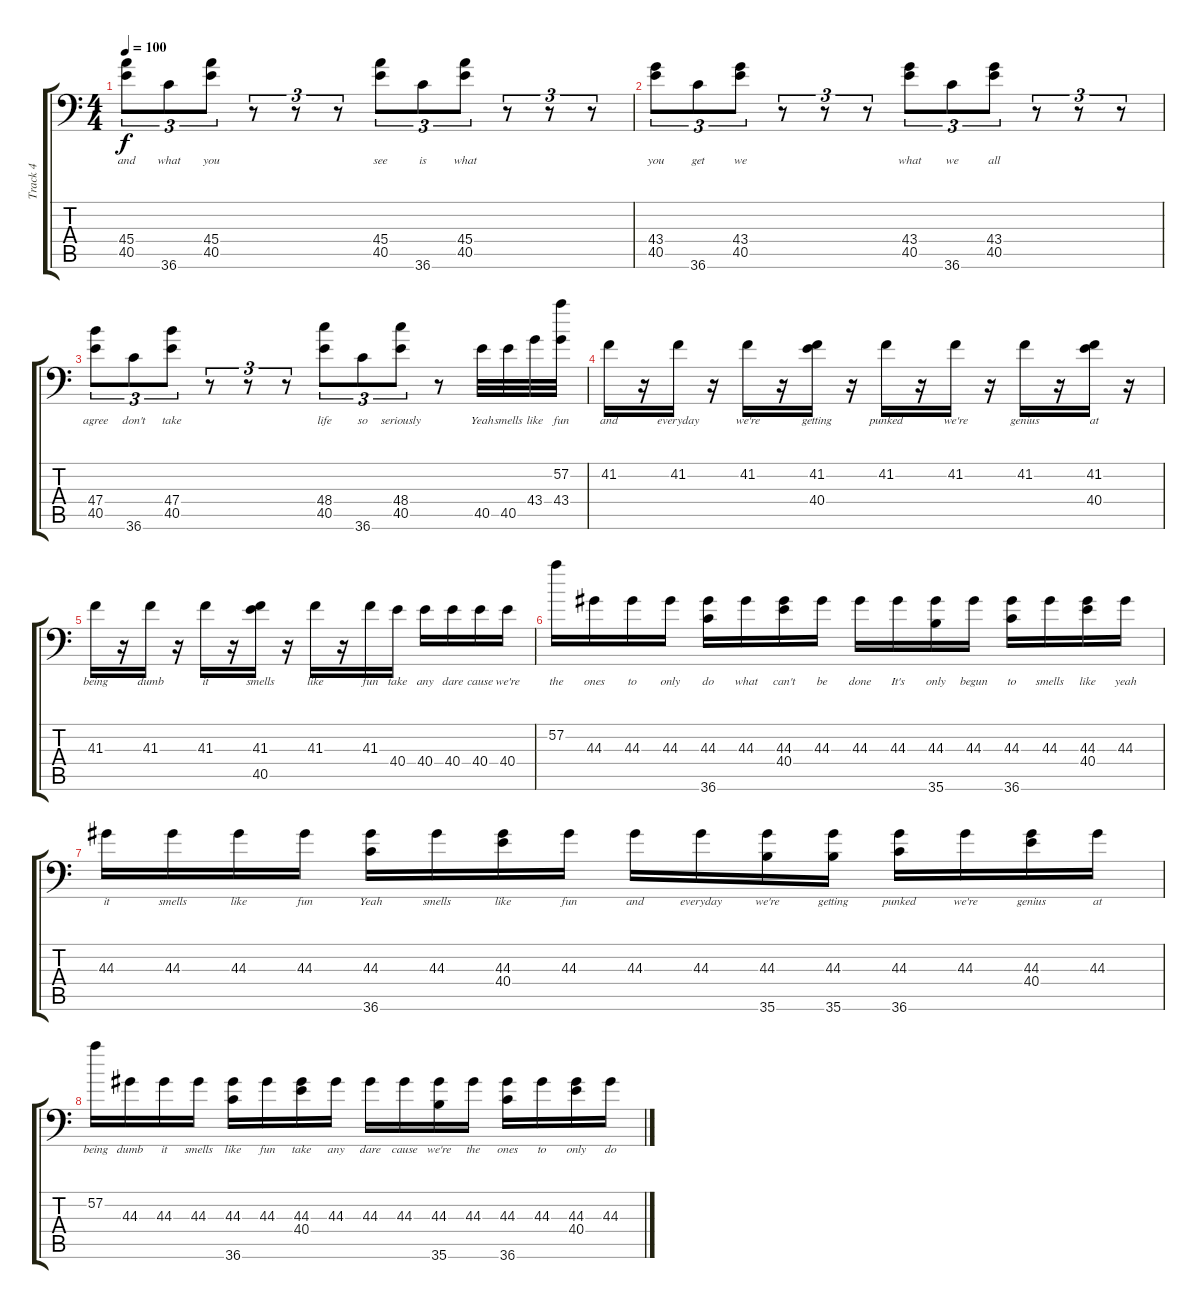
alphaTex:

\track ("Track 4" "Track 4") {instrument acousticgrandpiano}
\staff {score tabs}
\tuning (C-1 C-1 C-1 C-1 C-1 C-1) {hide}
\ts (4 4)
\tempo 100
\clef f4
\ks c
(45.4 40.5).8{tu (3 2) lyrics (0 "and") lyrics (1 "") lyrics (2 "") lyrics (3 "") lyrics (4 "") dy f} 36.6.8{tu (3 2) lyrics (0 "what") lyrics (1 "") lyrics (2 "") lyrics (3 "") lyrics (4 "")} (45.4 40.5).8{tu (3 2) lyrics (0 "you") lyrics (1 "") lyrics (2 "") lyrics (3 "") lyrics (4 "")} r.8{tu (3 2)} r.8{tu (3 2)} r.8{tu (3 2)} (45.4 40.5).8{tu (3 2) lyrics (0 "see") lyrics (1 "") lyrics (2 "") lyrics (3 "") lyrics (4 "")} 36.6.8{tu (3 2) lyrics (0 "is") lyrics (1 "") lyrics (2 "") lyrics (3 "") lyrics (4 "")} (45.4 40.5).8{tu (3 2) lyrics (0 "what") lyrics (1 "") lyrics (2 "") lyrics (3 "") lyrics (4 "")} r.8{tu (3 2)} r.8{tu (3 2)} r.8{tu (3 2)} |
(43.4 40.5).8{tu (3 2) lyrics (0 "you") lyrics (1 "") lyrics (2 "") lyrics (3 "") lyrics (4 "")} 36.6.8{tu (3 2) lyrics (0 "get") lyrics (1 "") lyrics (2 "") lyrics (3 "") lyrics (4 "")} (43.4 40.5).8{tu (3 2) lyrics (0 "we") lyrics (1 "") lyrics (2 "") lyrics (3 "") lyrics (4 "")} r.8{tu (3 2)} r.8{tu (3 2)} r.8{tu (3 2)} (43.4 40.5).8{tu (3 2) lyrics (0 "what") lyrics (1 "") lyrics (2 "") lyrics (3 "") lyrics (4 "")} 36.6.8{tu (3 2) lyrics (0 "we") lyrics (1 "") lyrics (2 "") lyrics (3 "") lyrics (4 "")} (43.4 40.5).8{tu (3 2) lyrics (0 "all") lyrics (1 "") lyrics (2 "") lyrics (3 "") lyrics (4 "")} r.8{tu (3 2)} r.8{tu (3 2)} r.8{tu (3 2)} |
(47.4 40.5).8{tu (3 2) lyrics (0 "agree") lyrics (1 "") lyrics (2 "") lyrics (3 "") lyrics (4 "")} 36.6.8{tu (3 2) lyrics (0 "don't") lyrics (1 "") lyrics (2 "") lyrics (3 "") lyrics (4 "")} (47.4 40.5).8{tu (3 2) lyrics (0 "take") lyrics (1 "") lyrics (2 "") lyrics (3 "") lyrics (4 "")} r.8{tu (3 2)} r.8{tu (3 2)} r.8{tu (3 2)} (48.4 40.5).8{tu (3 2) lyrics (0 "life") lyrics (1 "") lyrics (2 "") lyrics (3 "") lyrics (4 "")} 36.6.8{tu (3 2) lyrics (0 "so") lyrics (1 "") lyrics (2 "") lyrics (3 "") lyrics (4 "")} (48.4 40.5).8{tu (3 2) lyrics (0 "seriously") lyrics (1 "") lyrics (2 "") lyrics (3 "") lyrics (4 "")} r.8 40.5.32{lyrics (0 "Yeah") lyrics (1 "") lyrics (2 "") lyrics (3 "") lyrics (4 "")} 40.5.32{lyrics (0 "smells") lyrics (1 "") lyrics (2 "") lyrics (3 "") lyrics (4 "")} 43.4.32{lyrics (0 "like") lyrics (1 "") lyrics (2 "") lyrics (3 "") lyrics (4 "")} (57.2 43.4).32{lyrics (0 "fun") lyrics (1 "") lyrics (2 "") lyrics (3 "") lyrics (4 "")} |
41.2.16{lyrics (0 "and") lyrics (1 "") lyrics (2 "") lyrics (3 "") lyrics (4 "")} r.16 41.2.16{lyrics (0 "everyday") lyrics (1 "") lyrics (2 "") lyrics (3 "") lyrics (4 "")} r.16 41.2.16{lyrics (0 "we're") lyrics (1 "") lyrics (2 "") lyrics (3 "") lyrics (4 "")} r.16 (41.2 40.4).16{lyrics (0 "getting") lyrics (1 "") lyrics (2 "") lyrics (3 "") lyrics (4 "")} r.16 41.2.16{lyrics (0 "punked") lyrics (1 "") lyrics (2 "") lyrics (3 "") lyrics (4 "")} r.16 41.2.16{lyrics (0 "we're") lyrics (1 "") lyrics (2 "") lyrics (3 "") lyrics (4 "")} r.16 41.2.16{lyrics (0 "genius") lyrics (1 "") lyrics (2 "") lyrics (3 "") lyrics (4 "")} r.16 (41.2 40.4).16{lyrics (0 "at") lyrics (1 "") lyrics (2 "") lyrics (3 "") lyrics (4 "")} r.16 |
41.3.16{lyrics (0 "being") lyrics (1 "") lyrics (2 "") lyrics (3 "") lyrics (4 "")} r.16 41.3.16{lyrics (0 "dumb") lyrics (1 "") lyrics (2 "") lyrics (3 "") lyrics (4 "")} r.16 41.3.16{lyrics (0 "it") lyrics (1 "") lyrics (2 "") lyrics (3 "") lyrics (4 "")} r.16 (41.3 40.5).16{lyrics (0 "smells") lyrics (1 "") lyrics (2 "") lyrics (3 "") lyrics (4 "")} r.16 41.3.16{lyrics (0 "like") lyrics (1 "") lyrics (2 "") lyrics (3 "") lyrics (4 "")} r.16 41.3.16{lyrics (0 "fun") lyrics (1 "") lyrics (2 "") lyrics (3 "") lyrics (4 "")} 40.4.16{lyrics (0 "take") lyrics (1 "") lyrics (2 "") lyrics (3 "") lyrics (4 "")} 40.4.16{lyrics (0 "any") lyrics (1 "") lyrics (2 "") lyrics (3 "") lyrics (4 "")} 40.4.16{lyrics (0 "dare") lyrics (1 "") lyrics (2 "") lyrics (3 "") lyrics (4 "")} 40.4.16{lyrics (0 "cause") lyrics (1 "") lyrics (2 "") lyrics (3 "") lyrics (4 "")} 40.4.16{lyrics (0 "we're") lyrics (1 "") lyrics (2 "") lyrics (3 "") lyrics (4 "")} |
57.2.16{lyrics (0 "the") lyrics (1 "") lyrics (2 "") lyrics (3 "") lyrics (4 "")} 44.3.16{lyrics (0 "ones") lyrics (1 "") lyrics (2 "") lyrics (3 "") lyrics (4 "")} 44.3.16{lyrics (0 "to") lyrics (1 "") lyrics (2 "") lyrics (3 "") lyrics (4 "")} 44.3.16{lyrics (0 "only") lyrics (1 "") lyrics (2 "") lyrics (3 "") lyrics (4 "")} (44.3 36.6).16{lyrics (0 "do") lyrics (1 "") lyrics (2 "") lyrics (3 "") lyrics (4 "")} 44.3.16{lyrics (0 "what") lyrics (1 "") lyrics (2 "") lyrics (3 "") lyrics (4 "")} (44.3 40.4).16{lyrics (0 "can't") lyrics (1 "") lyrics (2 "") lyrics (3 "") lyrics (4 "")} 44.3.16{lyrics (0 "be") lyrics (1 "") lyrics (2 "") lyrics (3 "") lyrics (4 "")} 44.3.16{lyrics (0 "done") lyrics (1 "") lyrics (2 "") lyrics (3 "") lyrics (4 "")} 44.3.16{lyrics (0 "It's") lyrics (1 "") lyrics (2 "") lyrics (3 "") lyrics (4 "")} (44.3 35.6).16{lyrics (0 "only") lyrics (1 "") lyrics (2 "") lyrics (3 "") lyrics (4 "")} 44.3.16{lyrics (0 "begun") lyrics (1 "") lyrics (2 "") lyrics (3 "") lyrics (4 "")} (44.3 36.6).16{lyrics (0 "to") lyrics (1 "") lyrics (2 "") lyrics (3 "") lyrics (4 "")} 44.3.16{lyrics (0 "smells") lyrics (1 "") lyrics (2 "") lyrics (3 "") lyrics (4 "")} (44.3 40.4).16{lyrics (0 "like") lyrics (1 "") lyrics (2 "") lyrics (3 "") lyrics (4 "")} 44.3.16{lyrics (0 "yeah") lyrics (1 "") lyrics (2 "") lyrics (3 "") lyrics (4 "")} |
44.3.16{lyrics (0 "it") lyrics (1 "") lyrics (2 "") lyrics (3 "") lyrics (4 "")} 44.3.16{lyrics (0 "smells") lyrics (1 "") lyrics (2 "") lyrics (3 "") lyrics (4 "")} 44.3.16{lyrics (0 "like") lyrics (1 "") lyrics (2 "") lyrics (3 "") lyrics (4 "")} 44.3.16{lyrics (0 "fun") lyrics (1 "") lyrics (2 "") lyrics (3 "") lyrics (4 "")} (44.3 36.6).16{lyrics (0 "Yeah") lyrics (1 "") lyrics (2 "") lyrics (3 "") lyrics (4 "")} 44.3.16{lyrics (0 "smells") lyrics (1 "") lyrics (2 "") lyrics (3 "") lyrics (4 "")} (44.3 40.4).16{lyrics (0 "like") lyrics (1 "") lyrics (2 "") lyrics (3 "") lyrics (4 "")} 44.3.16{lyrics (0 "fun") lyrics (1 "") lyrics (2 "") lyrics (3 "") lyrics (4 "")} 44.3.16{lyrics (0 "and") lyrics (1 "") lyrics (2 "") lyrics (3 "") lyrics (4 "")} 44.3.16{lyrics (0 "everyday") lyrics (1 "") lyrics (2 "") lyrics (3 "") lyrics (4 "")} (44.3 35.6).16{lyrics (0 "we're") lyrics (1 "") lyrics (2 "") lyrics (3 "") lyrics (4 "")} (44.3 35.6).16{lyrics (0 "getting") lyrics (1 "") lyrics (2 "") lyrics (3 "") lyrics (4 "")} (44.3 36.6).16{lyrics (0 "punked") lyrics (1 "") lyrics (2 "") lyrics (3 "") lyrics (4 "")} 44.3.16{lyrics (0 "we're") lyrics (1 "") lyrics (2 "") lyrics (3 "") lyrics (4 "")} (44.3 40.4).16{lyrics (0 "genius") lyrics (1 "") lyrics (2 "") lyrics (3 "") lyrics (4 "")} 44.3.16{lyrics (0 "at") lyrics (1 "") lyrics (2 "") lyrics (3 "") lyrics (4 "")} |
57.2.16{lyrics (0 "being") lyrics (1 "") lyrics (2 "") lyrics (3 "") lyrics (4 "")} 44.3.16{lyrics (0 "dumb") lyrics (1 "") lyrics (2 "") lyrics (3 "") lyrics (4 "")} 44.3.16{lyrics (0 "it") lyrics (1 "") lyrics (2 "") lyrics (3 "") lyrics (4 "")} 44.3.16{lyrics (0 "smells") lyrics (1 "") lyrics (2 "") lyrics (3 "") lyrics (4 "")} (44.3 36.6).16{lyrics (0 "like") lyrics (1 "") lyrics (2 "") lyrics (3 "") lyrics (4 "")} 44.3.16{lyrics (0 "fun") lyrics (1 "") lyrics (2 "") lyrics (3 "") lyrics (4 "")} (44.3 40.4).16{lyrics (0 "take") lyrics (1 "") lyrics (2 "") lyrics (3 "") lyrics (4 "")} 44.3.16{lyrics (0 "any") lyrics (1 "") lyrics (2 "") lyrics (3 "") lyrics (4 "")} 44.3.16{lyrics (0 "dare") lyrics (1 "") lyrics (2 "") lyrics (3 "") lyrics (4 "")} 44.3.16{lyrics (0 "cause") lyrics (1 "") lyrics (2 "") lyrics (3 "") lyrics (4 "")} (44.3 35.6).16{lyrics (0 "we're") lyrics (1 "") lyrics (2 "") lyrics (3 "") lyrics (4 "")} 44.3.16{lyrics (0 "the") lyrics (1 "") lyrics (2 "") lyrics (3 "") lyrics (4 "")} (44.3 36.6).16{lyrics (0 "ones") lyrics (1 "") lyrics (2 "") lyrics (3 "") lyrics (4 "")} 44.3.16{lyrics (0 "to") lyrics (1 "") lyrics (2 "") lyrics (3 "") lyrics (4 "")} (44.3 40.4).16{lyrics (0 "only") lyrics (1 "") lyrics (2 "") lyrics (3 "") lyrics (4 "")} 44.3.16{lyrics (0 "do") lyrics (1 "") lyrics (2 "") lyrics (3 "") lyrics (4 "")}
